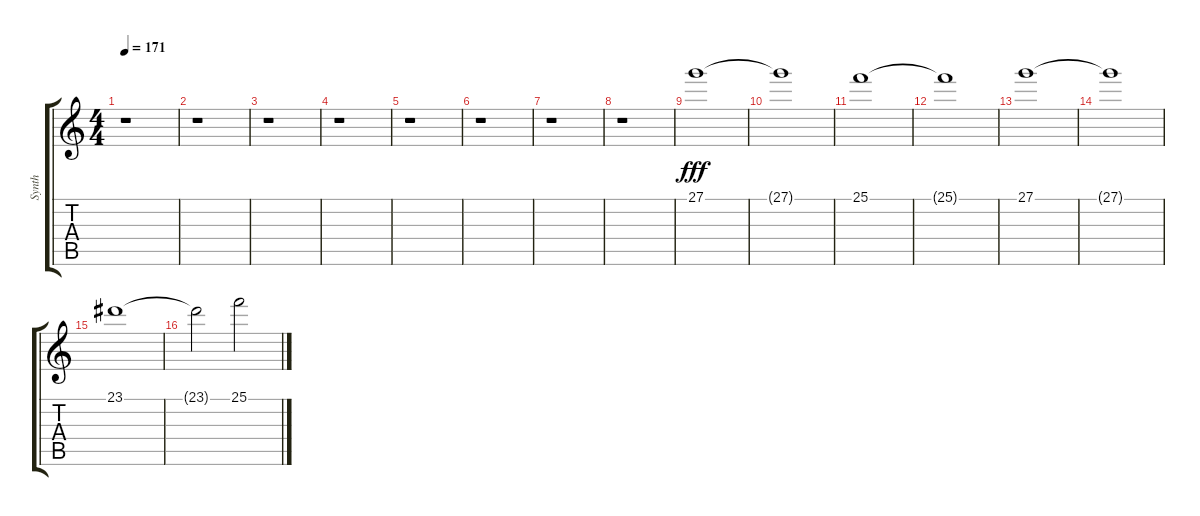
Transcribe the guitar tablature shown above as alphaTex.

\track ("Synth" "Synth") {instrument choiraahs}
\staff {score tabs}
\tuning (E4 B3 G3 D3 A2 E2) {hide}
\ts (4 4)
\tempo 171
\clef g2
\ks c
r.1{dy fff} |
r.1 |
r.1 |
r.1 |
r.1 |
r.1 |
r.1 |
r.1 |
27.1.1 |
27.1{t}.1 |
25.1.1 |
25.1{t}.1 |
27.1.1 |
27.1{t}.1 |
23.1.1 |
23.1{t}.2 25.1.2
